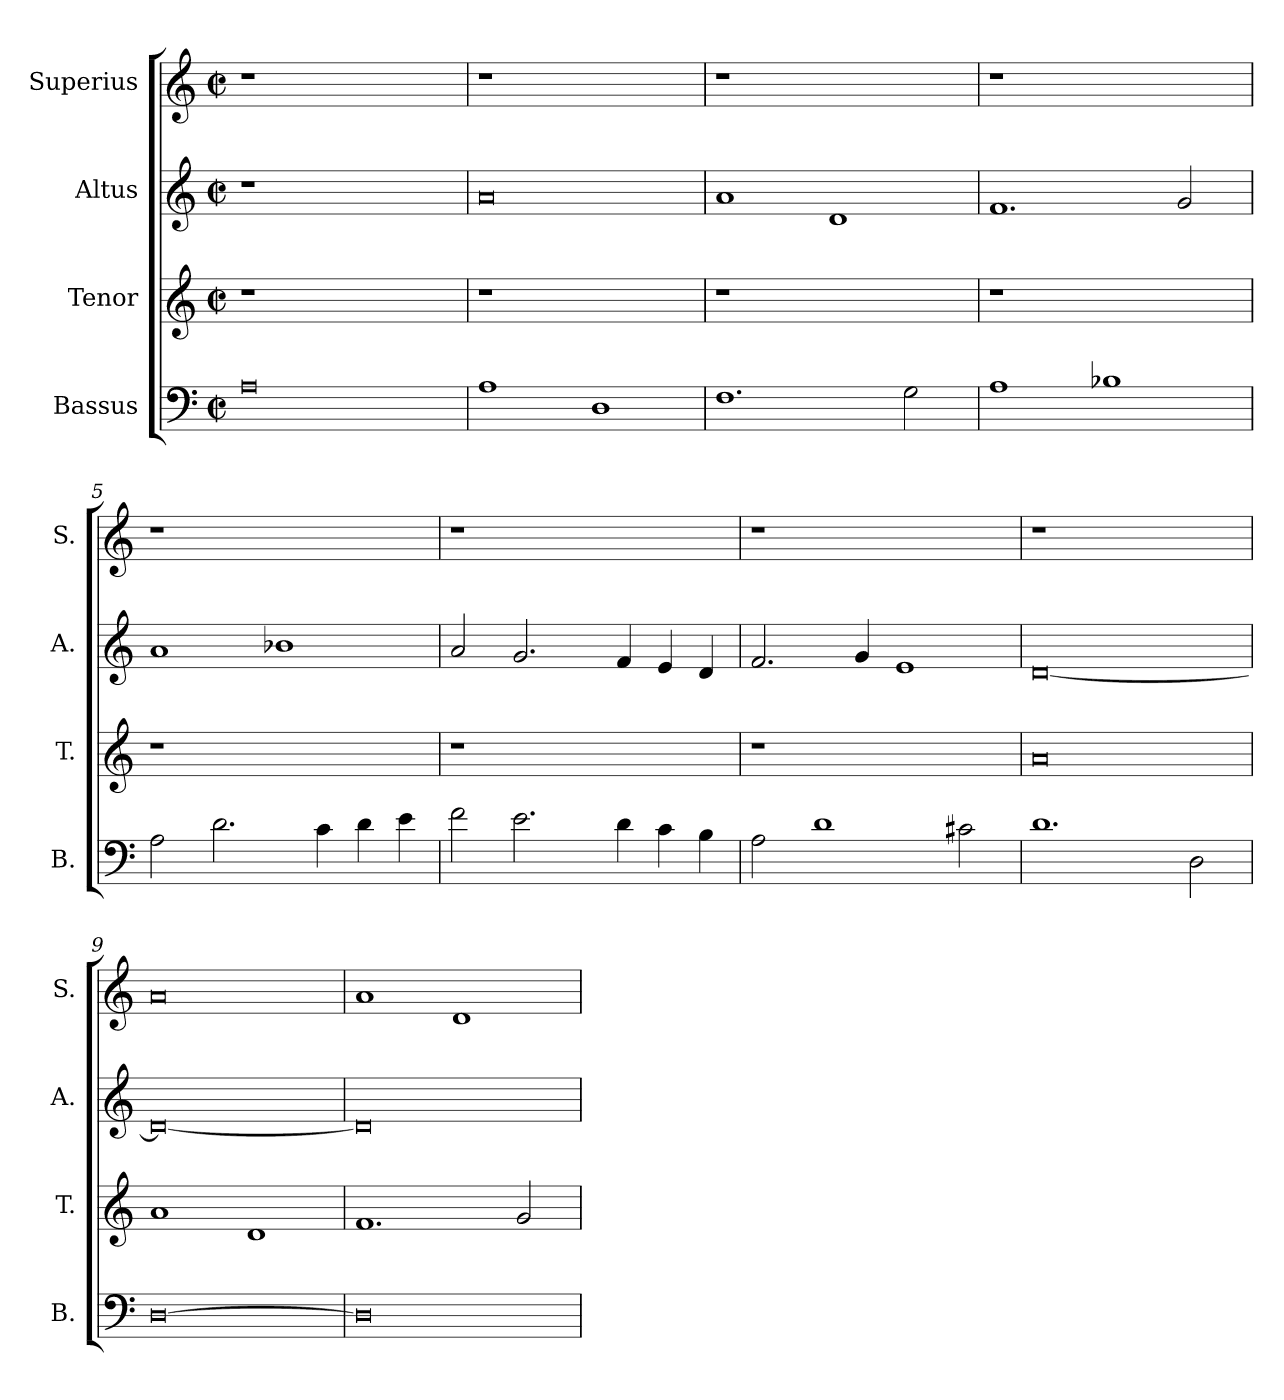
**kern	**kern	**kern	**kern
*part4	*part3	*part2	*part1
*staff4	*staff3	*staff2	*staff1
*I"Bassus	*I"Tenor	*I"Altus	*I"Superius
*I'B.	*I'T.	*I'A.	*I'S.
!!LO:PB:g=z
*clefF4	*clefG2	*clefG2	*clefG2
*k[]	*k[]	*k[]	*k[]
*C:	*C:	*C:	*C:
*M2/2	*M2/2	*M2/2	*M2/2
*met(c|)	*met(c|)	*met(c|)	*met(c|)
=1	=1	=1	=1
!	!LO:N:vis=1	!LO:N:vis=1	!LO:N:vis=1
0Ai	1r	1r	1r
.	1ryy	1ryy	1ryy
=2	=2	=2	=2
!	!LO:N:vis=1	!	!LO:N:vis=1
1Ai	1r	0ai	1r
1Di	1ryy	.	1ryy
=3	=3	=3	=3
!	!LO:N:vis=1	!	!LO:N:vis=1
1.Fi	1r	1ai	1r
.	1ryy	1di	1ryy
2Gi\	.	.	.
=4	=4	=4	=4
!	!LO:N:vis=1	!	!LO:N:vis=1
1Ai	1r	1.fi	1r
1B-Xi	1ryy	.	1ryy
.	.	2gi/	.
=5	=5	=5	=5
!	!LO:N:vis=1	!	!LO:N:vis=1
2Ai\	1r	1ai	1r
2.di\	.	.	.
.	1ryy	1b-Xi	1ryy
4ci\	.	.	.
4di\	.	.	.
4ei\	.	.	.
!!LO:LB:g=z
=6	=6	=6	=6
!	!LO:N:vis=1	!	!LO:N:vis=1
2fi\	1r	2ai/	1r
2.ei\	.	2.gi/	.
.	1ryy	.	1ryy
4di\	.	4fi/	.
4ci\	.	4ei/	.
4Bi\	.	4di/	.
=7	=7	=7	=7
!	!LO:N:vis=1	!	!LO:N:vis=1
2Ai\	1r	2.fi/	1r
1di	.	.	.
.	.	4gi/	.
.	1ryy	1ei	1ryy
2c#Xi\	.	.	.
=8	=8	=8	=8
!	!	!	!LO:N:vis=1
1.di	0ai	[<0di	1r
.	.	.	1ryy
2Di\	.	.	.
=9	=9	=9	=9
[>0Di	1ai	0di_<	0ai
.	1di	.	.
=10	=10	=10	=10
0Di]	1.fi	0di]	1ai
.	.	.	1di
.	2gi/	.	.
=	=	=	=
*-	*-	*-	*-
